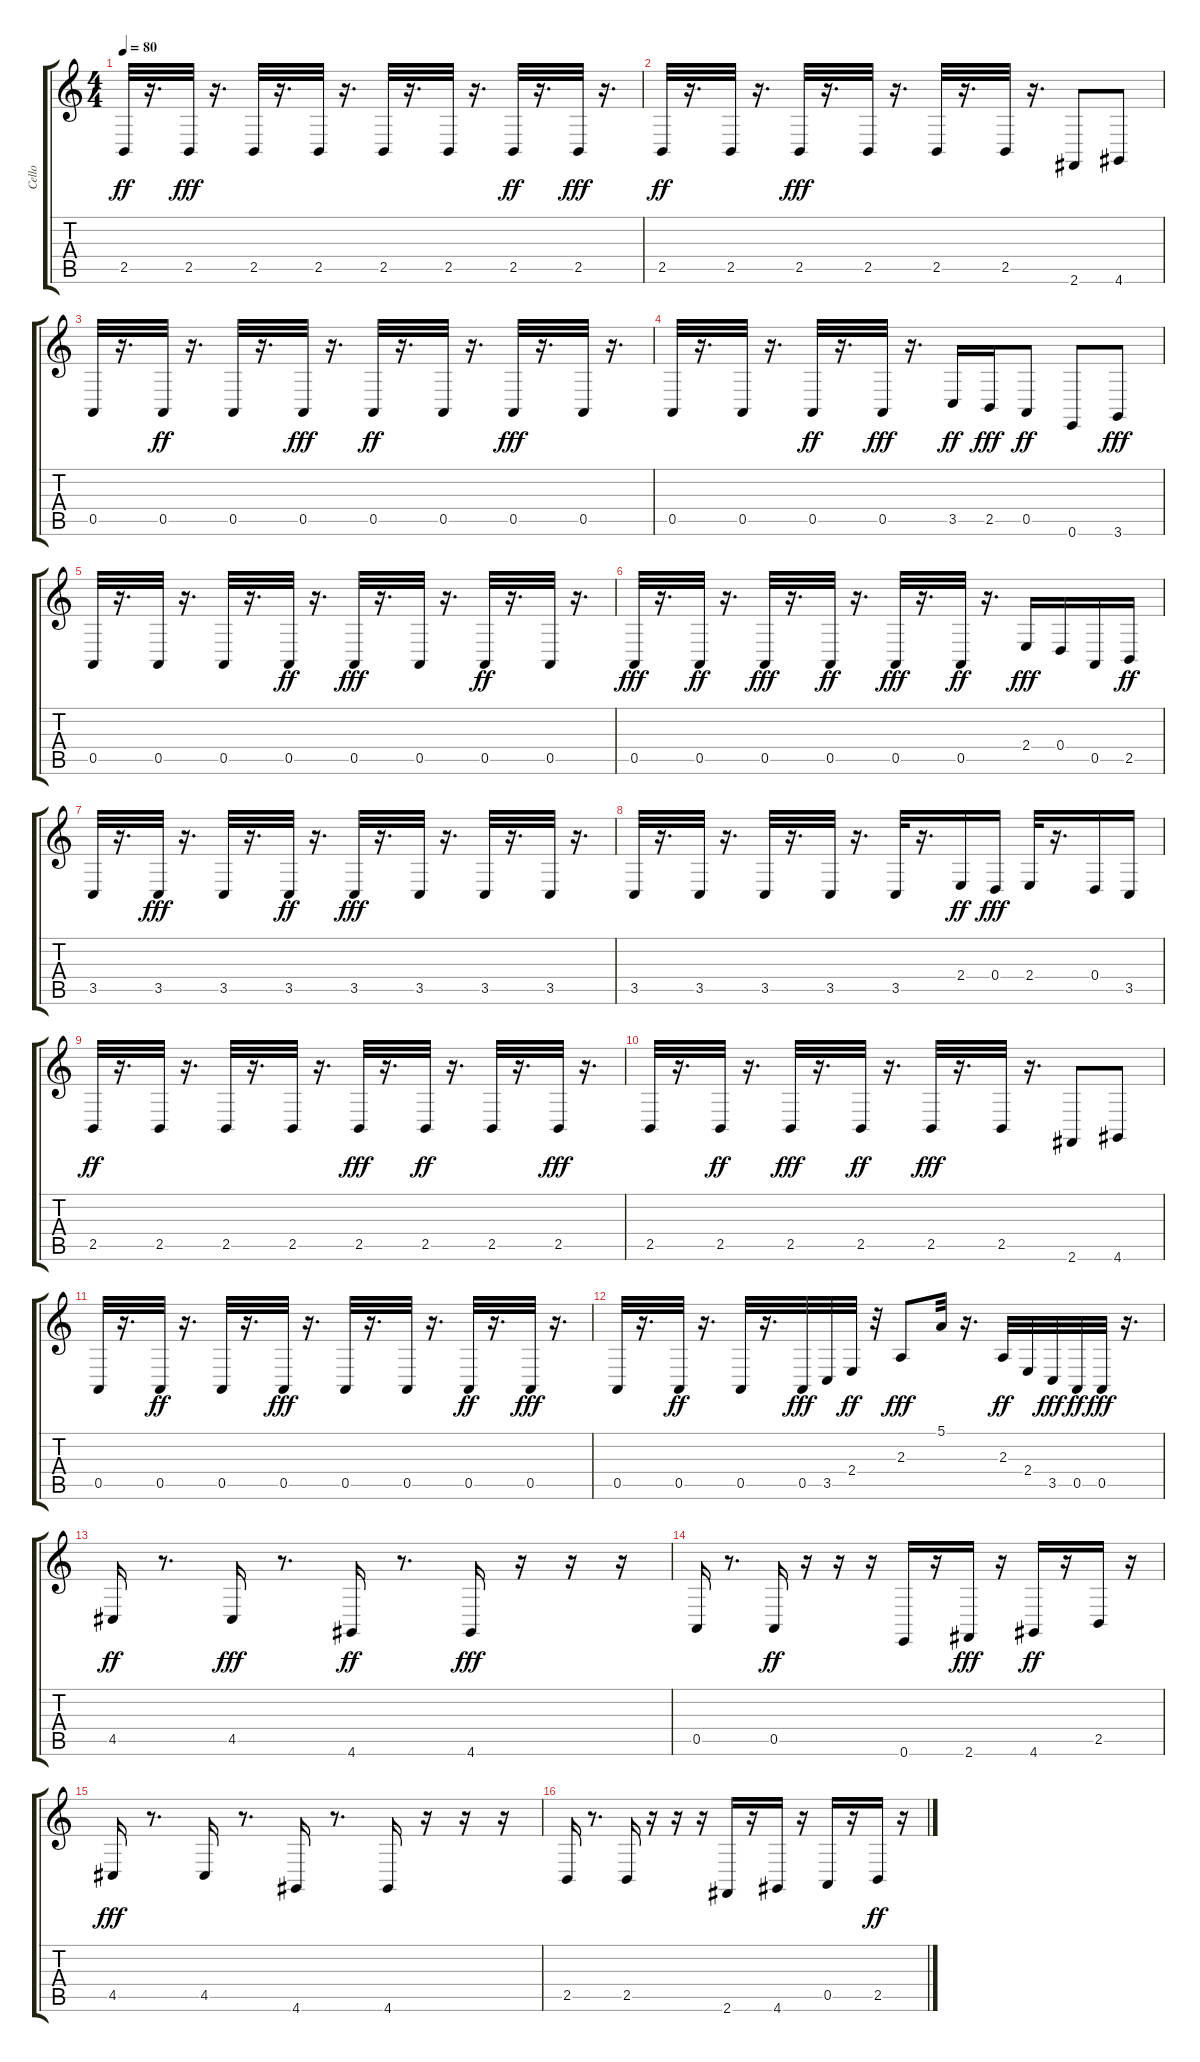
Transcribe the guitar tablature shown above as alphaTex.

\track ("Cello" "Cello") {instrument cello}
\staff {score tabs}
\tuning (E4 B3 G3 D3 A2 E2) {hide}
\ts (4 4)
\tempo 80
\clef g2
\ks c
2.5.32{dy ff} r.16{d} 2.5.32{dy fff} r.16{d} 2.5.32 r.16{d} 2.5.32 r.16{d} 2.5.32 r.16{d} 2.5.32 r.16{d} 2.5.32{dy ff} r.16{d} 2.5.32{dy fff} r.16{d} |
2.5.32{dy ff} r.16{d} 2.5.32 r.16{d} 2.5.32{dy fff} r.16{d} 2.5.32 r.16{d} 2.5.32 r.16{d} 2.5.32 r.16{d} 2.6.8 4.6.8 |
0.5.32 r.16{d} 0.5.32{dy ff} r.16{d} 0.5.32 r.16{d} 0.5.32{dy fff} r.16{d} 0.5.32{dy ff} r.16{d} 0.5.32 r.16{d} 0.5.32{dy fff} r.16{d} 0.5.32 r.16{d} |
0.5.32 r.16{d} 0.5.32 r.16{d} 0.5.32{dy ff} r.16{d} 0.5.32{dy fff} r.16{d} 3.5.16{dy ff} 2.5.16{dy fff} 0.5.8{dy ff} 0.6.8 3.6.8{dy fff} |
0.5.32 r.16{d} 0.5.32 r.16{d} 0.5.32 r.16{d} 0.5.32{dy ff} r.16{d} 0.5.32{dy fff} r.16{d} 0.5.32 r.16{d} 0.5.32{dy ff} r.16{d} 0.5.32 r.16{d} |
0.5.32{dy fff} r.16{d} 0.5.32{dy ff} r.16{d} 0.5.32{dy fff} r.16{d} 0.5.32{dy ff} r.16{d} 0.5.32{dy fff} r.16{d} 0.5.32{dy ff} r.16{d} 2.4.16{dy fff} 0.4.16 0.5.16 2.5.16{dy ff} |
3.5.32 r.16{d} 3.5.32{dy fff} r.16{d} 3.5.32 r.16{d} 3.5.32{dy ff} r.16{d} 3.5.32{dy fff} r.16{d} 3.5.32 r.16{d} 3.5.32 r.16{d} 3.5.32 r.16{d} |
3.5.32 r.16{d} 3.5.32 r.16{d} 3.5.32 r.16{d} 3.5.32 r.16{d} 3.5.32 r.16{d} 2.4.16{dy ff} 0.4.16{dy fff} 2.4.32 r.16{d} 0.4.16 3.5.16 |
2.5.32{dy ff} r.16{d} 2.5.32 r.16{d} 2.5.32 r.16{d} 2.5.32 r.16{d} 2.5.32{dy fff} r.16{d} 2.5.32{dy ff} r.16{d} 2.5.32 r.16{d} 2.5.32{dy fff} r.16{d} |
2.5.32 r.16{d} 2.5.32{dy ff} r.16{d} 2.5.32{dy fff} r.16{d} 2.5.32{dy ff} r.16{d} 2.5.32{dy fff} r.16{d} 2.5.32 r.16{d} 2.6.8 4.6.8 |
0.5.32 r.16{d} 0.5.32{dy ff} r.16{d} 0.5.32 r.16{d} 0.5.32{dy fff} r.16{d} 0.5.32 r.16{d} 0.5.32 r.16{d} 0.5.32{dy ff} r.16{d} 0.5.32{dy fff} r.16{d} |
0.5.32 r.16{d} 0.5.32{dy ff} r.16{d} 0.5.32 r.16{d} 0.5.32{dy fff} 3.5.32 2.4.32{dy ff} r.32 2.3.8{dy fff} 5.1.32 r.16{d} 2.3.32{dy ff} 2.4.32 3.5.32{dy fff} 0.5.32{dy ff} 0.5.32{dy fff} r.16{d} |
4.5.16{dy ff} r.8{d} 4.5.16{dy fff} r.8{d} 4.6.16{dy ff} r.8{d} 4.6.16{dy fff} r.16 r.16 r.16 |
0.5.16 r.8{d} 0.5.16{dy ff} r.16 r.16 r.16 0.6.16 r.16 2.6.16{dy fff} r.16 4.6.16{dy ff} r.16 2.5.16 r.16 |
4.5.16{dy fff} r.8{d} 4.5.16 r.8{d} 4.6.16 r.8{d} 4.6.16 r.16 r.16 r.16 |
2.5.16 r.8{d} 2.5.16 r.16 r.16 r.16 2.6.16 r.16 4.6.16 r.16 0.5.16 r.16 2.5.16{dy ff} r.16
